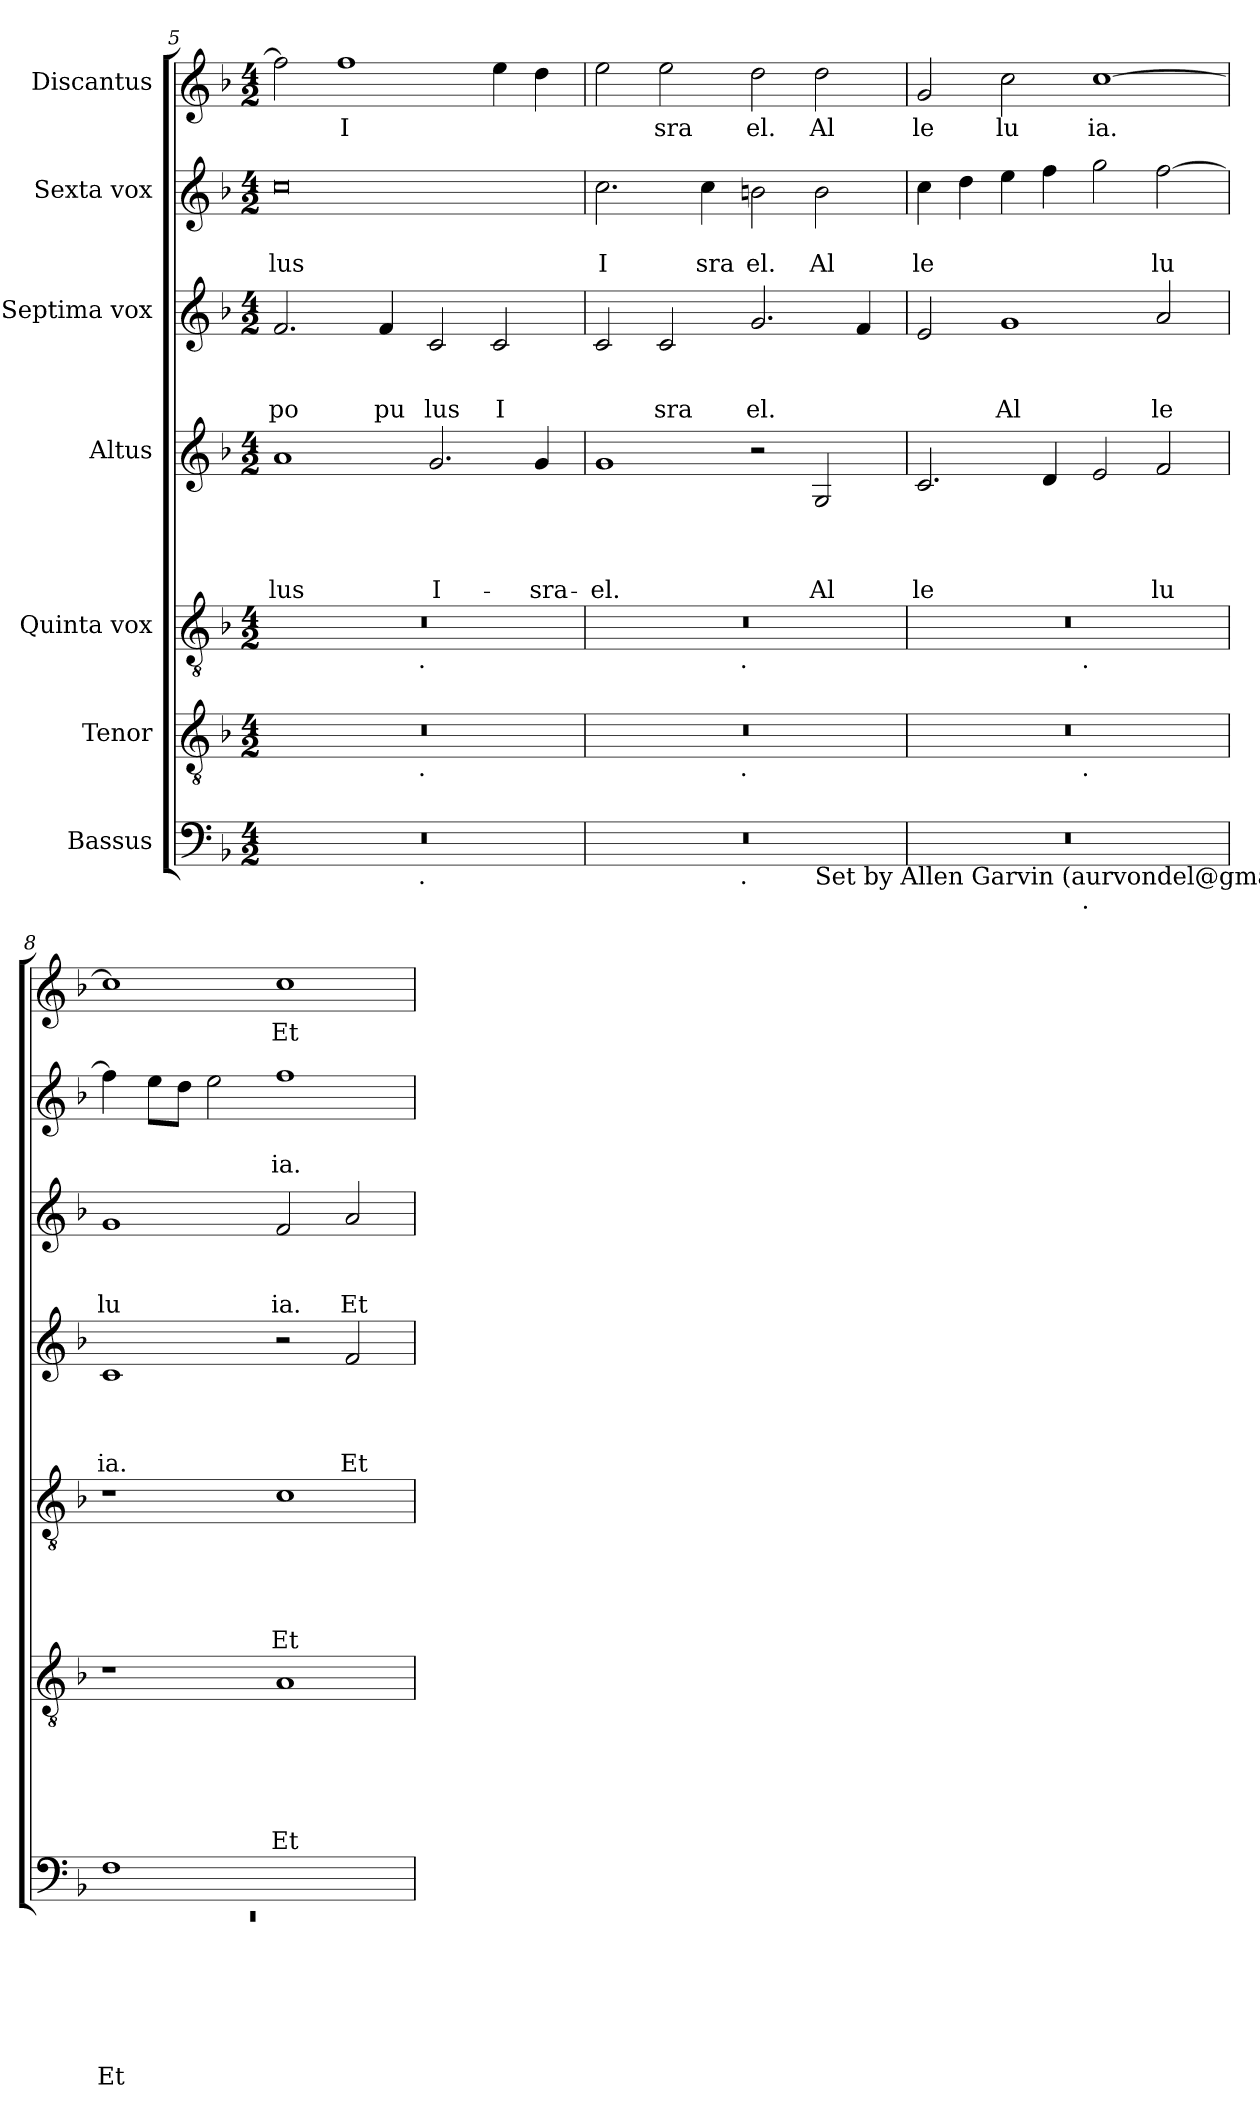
**kern	**text	**text	**text	**text	**text	**text	**text	**kern	**text	**text	**text	**text	**text	**text	**kern	**text	**text	**text	**text	**text	**kern	**text	**text	**text	**text	**kern	**text	**text	**text	**kern	**text	**text	**kern	**text
*part7	*part7	*part7	*part7	*part7	*part7	*part7	*part7	*part6	*part6	*part6	*part6	*part6	*part6	*part6	*part5	*part5	*part5	*part5	*part5	*part5	*part4	*part4	*part4	*part4	*part4	*part3	*part3	*part3	*part3	*part2	*part2	*part2	*part1	*part1
*staff7	*staff7	*staff7	*staff7	*staff7	*staff7	*staff7	*staff7	*staff6	*staff6	*staff6	*staff6	*staff6	*staff6	*staff6	*staff5	*staff5	*staff5	*staff5	*staff5	*staff5	*staff4	*staff4	*staff4	*staff4	*staff4	*staff3	*staff3	*staff3	*staff3	*staff2	*staff2	*staff2	*staff1	*staff1
*I"Bassus	*	*	*	*	*	*	*	*I"Tenor	*	*	*	*	*	*	*I"Quinta vox	*	*	*	*	*	*I"Altus	*	*	*	*	*I"Septima vox	*	*	*	*I"Sexta vox	*	*	*I"Discantus	*
*clefF4	*	*	*	*	*	*	*	*clefGv2	*	*	*	*	*	*	*clefGv2	*	*	*	*	*	*clefG2	*	*	*	*	*clefG2	*	*	*	*clefG2	*	*	*clefG2	*
*k[b-]	*	*	*	*	*	*	*	*k[b-]	*	*	*	*	*	*	*k[b-]	*	*	*	*	*	*k[b-]	*	*	*	*	*k[b-]	*	*	*	*k[b-]	*	*	*k[b-]	*
*F:	*	*	*	*	*	*	*	*F:	*	*	*	*	*	*	*F:	*	*	*	*	*	*F:	*	*	*	*	*F:	*	*	*	*F:	*	*	*F:	*
*M4/2	*	*	*	*	*	*	*	*M4/2	*	*	*	*	*	*	*M4/2	*	*	*	*	*	*M4/2	*	*	*	*	*M4/2	*	*	*	*M4/2	*	*	*M4/2	*
=5	=5	=5	=5	=5	=5	=5	=5	=5	=5	=5	=5	=5	=5	=5	=5	=5	=5	=5	=5	=5	=5	=5	=5	=5	=5	=5	=5	=5	=5	=5	=5	=5	=5	=5
!	!	!	!	!	!	!	!	!	!	!	!	!	!	!	!	!	!	!	!	!	!	!	!	!	!LO:LY:b	!	!	!	!LO:LY:b	!	!	!LO:LY:b	!	!
*^	*	*	*	*	*	*	*	*^	*	*	*	*	*	*	*^	*	*	*	*	*	*	*	*	*	*	*	*	*	*	*	*	*	*	*
0r	2ryy	.	.	.	.	.	.	.	0r	2ryy	.	.	.	.	.	.	0r	2ryy	.	.	.	.	.	1a	.	.	.	-lus	2.f/	.	.	po	0cc	.	-lus	2ff>\]	.
!	!	!	!	!	!	!	!	!	!	!	!	!	!	!	!	!	!	!	!	!	!	!	!	!	!	!	!	!	!	!	!	!	!	!	!	!	!LO:LY:b:rj
.	4...ryy	.	.	.	.	.	.	.	.	4...ryy	.	.	.	.	.	.	.	4...ryy	.	.	.	.	.	.	.	.	.	.	.	.	.	.	.	.	.	1ff	I
!	!	!	!	!	!	!	!	!	!	!	!	!	!	!	!	!	!	!	!	!	!	!	!	!	!	!	!	!	!	!	!	!LO:LY:b	!	!	!	!	!
.	.	.	.	.	.	.	.	.	.	.	.	.	.	.	.	.	.	.	.	.	.	.	.	.	.	.	.	.	4f/	.	.	pu	.	.	.	.	.
!	!	!	!	!	!	!	!	!	!	!	!	!	!	!	!	!	!	!LO:TX:b:t=.	!	!	!	!	!	!	!	!	!	!	!	!	!	!	!	!	!	!	!
!	!	!	!	!	!	!	!	!	!	!LO:TX:b:t=.	!	!	!	!	!	!	!	!	!	!	!	!	!	!	!	!	!	!	!	!	!	!	!	!	!	!	!
!	!LO:TX:b:t=.	!	!	!	!	!	!	!	!	!	!	!	!	!	!	!	!	!	!	!	!	!	!	!	!	!	!	!	!	!	!	!	!	!	!	!	!
.	1ryy	.	.	.	.	.	.	.	.	1ryy	.	.	.	.	.	.	.	1ryy	.	.	.	.	.	.	.	.	.	.	.	.	.	.	.	.	.	.	.
!	!	!	!	!	!	!	!	!	!	!	!	!	!	!	!	!	!	!	!	!	!	!	!	!	!	!	!	!LO:LY:b	!	!	!	!LO:LY:b	!	!	!	!	!
.	.	.	.	.	.	.	.	.	.	.	.	.	.	.	.	.	.	.	.	.	.	.	.	2.g/	.	.	.	I-	2c/	.	.	lus	.	.	.	.	.
!	!	!	!	!	!	!	!	!	!	!	!	!	!	!	!	!	!	!	!	!	!	!	!	!	!	!	!	!	!	!	!	!LO:LY:b:rj	!	!	!	!	!
.	.	.	.	.	.	.	.	.	.	.	.	.	.	.	.	.	.	.	.	.	.	.	.	.	.	.	.	.	2c/	.	.	I	.	.	.	4ee\	.
!	!	!	!	!	!	!	!	!	!	!	!	!	!	!	!	!	!	!	!	!	!	!	!	!	!	!	!	!LO:LY:b	!	!	!	!	!	!	!	!	!
.	.	.	.	.	.	.	.	.	.	.	.	.	.	.	.	.	.	.	.	.	.	.	.	4g/	.	.	.	-sra-	.	.	.	.	.	.	.	4dd\	.
.	32ryy	.	.	.	.	.	.	.	.	32ryy	.	.	.	.	.	.	.	32ryy	.	.	.	.	.	.	.	.	.	.	.	.	.	.	.	.	.	.	.
!!LO:LB:g=z
=6	=6	=6	=6	=6	=6	=6	=6	=6	=6	=6	=6	=6	=6	=6	=6	=6	=6	=6	=6	=6	=6	=6	=6	=6	=6	=6	=6	=6	=6	=6	=6	=6	=6	=6	=6	=6	=6
!	!	!	!	!	!	!	!	!	!	!	!	!	!	!	!	!	!	!	!	!	!	!	!	!	!	!	!	!LO:LY:b	!	!	!	!	!	!	!LO:LY:b	!	!
*	*^	*	*	*	*	*	*	*	*	*	*	*	*	*	*	*	*	*	*	*	*	*	*	*	*	*	*	*	*	*	*	*	*	*	*	*	*
0r	2ryy	1.ryy	.	.	.	.	.	.	.	0r	2ryy	.	.	.	.	.	.	0r	2ryy	.	.	.	.	.	1g	.	.	.	-el.	2c/	.	.	.	2.cc\	.	I	2ee\	.
!	!	!	!	!	!	!	!	!	!	!	!	!	!	!	!	!	!	!	!	!	!	!	!	!	!	!	!	!	!	!	!	!	!LO:LY:b	!	!	!	!	!LO:LY:b
.	4...ryy	.	.	.	.	.	.	.	.	.	4...ryy	.	.	.	.	.	.	.	4...ryy	.	.	.	.	.	.	.	.	.	.	2c/	.	.	sra	.	.	.	2ee\	sra
!	!	!	!	!	!	!	!	!	!	!	!	!	!	!	!	!	!	!	!	!	!	!	!	!	!	!	!	!	!	!	!	!	!	!	!	!LO:LY:b	!	!
.	.	.	.	.	.	.	.	.	.	.	.	.	.	.	.	.	.	.	.	.	.	.	.	.	.	.	.	.	.	.	.	.	.	4cc\	.	sra	.	.
!	!	!	!	!	!	!	!	!	!	!	!	!	!	!	!	!	!	!	!LO:TX:b:t=.	!	!	!	!	!	!	!	!	!	!	!	!	!	!	!	!	!	!	!
!	!	!	!	!	!	!	!	!	!	!	!LO:TX:b:t=.	!	!	!	!	!	!	!	!	!	!	!	!	!	!	!	!	!	!	!	!	!	!	!	!	!	!	!
!	!LO:TX:b:t=.	!	!	!	!	!	!	!	!	!	!	!	!	!	!	!	!	!	!	!	!	!	!	!	!	!	!	!	!	!	!	!	!	!	!	!	!	!
.	1ryy	.	.	.	.	.	.	.	.	.	1ryy	.	.	.	.	.	.	.	1ryy	.	.	.	.	.	.	.	.	.	.	.	.	.	.	.	.	.	.	.
!	!	!	!	!	!	!	!	!	!	!	!	!	!	!	!	!	!	!	!	!	!	!	!	!	!	!	!	!	!	!	!	!	!LO:LY:b	!	!	!LO:LY:b	!	!LO:LY:b
.	.	.	.	.	.	.	.	.	.	.	.	.	.	.	.	.	.	.	.	.	.	.	.	.	2r	.	.	.	.	2.g/	.	.	el.	2bn\	.	el.	2dd\	el.
!	!	!LO:TX:b:t=Set by Allen Garvin (aurvondel@gmail.com) (orig.	!	!	!	!	!	!	!	!	!	!	!	!	!	!	!	!	!	!	!	!	!	!	!	!	!	!	!	!	!	!	!	!	!	!	!	!
!	!	!	!	!	!	!	!	!	!	!	!	!	!	!	!	!	!	!	!	!	!	!	!	!	!	!	!	!	!LO:LY:b	!	!	!	!	!	!	!LO:LY:b	!	!LO:LY:b
.	.	2ryy	.	.	.	.	.	.	.	.	.	.	.	.	.	.	.	.	.	.	.	.	.	.	2G/	.	.	.	Al	.	.	.	.	2b\	.	Al	2dd\	Al
.	.	.	.	.	.	.	.	.	.	.	.	.	.	.	.	.	.	.	.	.	.	.	.	.	.	.	.	.	.	4f/	.	.	.	.	.	.	.	.
.	32ryy	.	.	.	.	.	.	.	.	.	32ryy	.	.	.	.	.	.	.	32ryy	.	.	.	.	.	.	.	.	.	.	.	.	.	.	.	.	.	.	.
=7	=7	=7	=7	=7	=7	=7	=7	=7	=7	=7	=7	=7	=7	=7	=7	=7	=7	=7	=7	=7	=7	=7	=7	=7	=7	=7	=7	=7	=7	=7	=7	=7	=7	=7	=7	=7	=7	=7
!	!	!	!	!	!	!	!	!	!	!	!	!	!	!	!	!	!	!	!	!	!	!	!	!	!	!	!	!	!LO:LY:b	!	!	!	!	!	!	!LO:LY:b	!	!LO:LY:b
*	*v	*v	*	*	*	*	*	*	*	*	*	*	*	*	*	*	*	*	*	*	*	*	*	*	*	*	*	*	*	*	*	*	*	*	*	*	*	*
0r	2ryy	.	.	.	.	.	.	.	0r	2ryy	.	.	.	.	.	.	0r	2ryy	.	.	.	.	.	2.c/	.	.	.	le	2e/	.	.	.	4cc\	.	le	2g/	le
.	.	.	.	.	.	.	.	.	.	.	.	.	.	.	.	.	.	.	.	.	.	.	.	.	.	.	.	.	.	.	.	.	4dd\	.	.	.	.
!	!	!	!	!	!	!	!	!	!	!	!	!	!	!	!	!	!	!	!	!	!	!	!	!	!	!	!	!	!	!	!	!LO:LY:b	!	!	!	!	!LO:LY:b
.	4...ryy	.	.	.	.	.	.	.	.	4...ryy	.	.	.	.	.	.	.	4...ryy	.	.	.	.	.	.	.	.	.	.	1g	.	.	Al	4ee\	.	.	2cc\	lu
.	.	.	.	.	.	.	.	.	.	.	.	.	.	.	.	.	.	.	.	.	.	.	.	4d/	.	.	.	.	.	.	.	.	4ff\	.	.	.	.
!	!	!	!	!	!	!	!	!	!	!	!	!	!	!	!	!	!	!LO:TX:b:t=.	!	!	!	!	!	!	!	!	!	!	!	!	!	!	!	!	!	!	!
!	!	!	!	!	!	!	!	!	!	!LO:TX:b:t=.	!	!	!	!	!	!	!	!	!	!	!	!	!	!	!	!	!	!	!	!	!	!	!	!	!	!	!
!	!LO:TX:b:t=.	!	!	!	!	!	!	!	!	!	!	!	!	!	!	!	!	!	!	!	!	!	!	!	!	!	!	!	!	!	!	!	!	!	!	!	!
.	1ryy	.	.	.	.	.	.	.	.	1ryy	.	.	.	.	.	.	.	1ryy	.	.	.	.	.	.	.	.	.	.	.	.	.	.	.	.	.	.	.
!	!	!	!	!	!	!	!	!	!	!	!	!	!	!	!	!	!	!	!	!	!	!	!	!	!	!	!	!	!	!	!	!	!	!	!	!	!LO:LY:b
.	.	.	.	.	.	.	.	.	.	.	.	.	.	.	.	.	.	.	.	.	.	.	.	2e/	.	.	.	.	.	.	.	.	2gg\	.	.	[>1cc	ia.
!	!	!	!	!	!	!	!	!	!	!	!	!	!	!	!	!	!	!	!	!	!	!	!	!	!	!	!	!LO:LY:b	!	!	!	!LO:LY:b	!	!	!LO:LY:b	!	!
.	.	.	.	.	.	.	.	.	.	.	.	.	.	.	.	.	.	.	.	.	.	.	.	2f/	.	.	.	lu	2a/	.	.	le	[>2ff\	.	lu	.	.
.	32ryy	.	.	.	.	.	.	.	.	32ryy	.	.	.	.	.	.	.	32ryy	.	.	.	.	.	.	.	.	.	.	.	.	.	.	.	.	.	.	.
=8	=8	=8	=8	=8	=8	=8	=8	=8	=8	=8	=8	=8	=8	=8	=8	=8	=8	=8	=8	=8	=8	=8	=8	=8	=8	=8	=8	=8	=8	=8	=8	=8	=8	=8	=8	=8	=8
!	!LO:N:vis=1	!	!	!	!	!	!	!LO:LY:b	!	!	!	!	!	!	!	!	!	!	!	!	!	!	!	!	!	!	!	!LO:LY:b	!	!	!	!LO:LY:b	!	!	!	!	!
*	*	*	*	*	*	*	*	*	*v	*v	*	*	*	*	*	*	*	*	*	*	*	*	*	*	*	*	*	*	*	*	*	*	*	*	*	*	*
*	*^	*	*	*	*	*	*	*	*	*	*	*	*	*	*	*v	*v	*	*	*	*	*	*	*	*	*	*	*	*	*	*	*	*	*	*	*
0ryy	0rEE	1F	.	.	.	.	.	.	Et	1r	.	.	.	.	.	.	1r	.	.	.	.	.	1c	.	.	.	ia.	1g	.	.	lu	4ff\]	.	.	1cc]	.
.	.	.	.	.	.	.	.	.	.	.	.	.	.	.	.	.	.	.	.	.	.	.	.	.	.	.	.	.	.	.	.	8ee\L	.	.	.	.
.	.	.	.	.	.	.	.	.	.	.	.	.	.	.	.	.	.	.	.	.	.	.	.	.	.	.	.	.	.	.	.	8dd\J	.	.	.	.
.	.	.	.	.	.	.	.	.	.	.	.	.	.	.	.	.	.	.	.	.	.	.	.	.	.	.	.	.	.	.	.	2ee\	.	.	.	.
!	!	!	!	!	!	!	!	!	!	!	!	!	!	!	!	!LO:LY:b	!	!	!	!	!	!LO:LY:b	!	!	!	!	!	!	!	!	!LO:LY:b	!	!	!LO:LY:b	!	!LO:LY:b
.	.	1ryy	.	.	.	.	.	.	.	1A	.	.	.	.	.	Et	1c	.	.	.	.	Et	2r	.	.	.	.	2f/	.	.	ia.	1ff	.	ia.	1cc	Et
!	!	!	!	!	!	!	!	!	!	!	!	!	!	!	!	!	!	!	!	!	!	!	!	!	!	!	!LO:LY:b	!	!	!	!LO:LY:b	!	!	!	!	!
.	.	.	.	.	.	.	.	.	.	.	.	.	.	.	.	.	.	.	.	.	.	.	2f/	.	.	.	Et	2a/	.	.	Et	.	.	.	.	.
*v	*v	*v	*	*	*	*	*	*	*	*	*	*	*	*	*	*	*	*	*	*	*	*	*	*	*	*	*	*	*	*	*	*	*	*	*	*
=	=	=	=	=	=	=	=	=	=	=	=	=	=	=	=	=	=	=	=	=	=	=	=	=	=	=	=	=	=	=	=	=	=	=
*-	*-	*-	*-	*-	*-	*-	*-	*-	*-	*-	*-	*-	*-	*-	*-	*-	*-	*-	*-	*-	*-	*-	*-	*-	*-	*-	*-	*-	*-	*-	*-	*-	*-	*-
